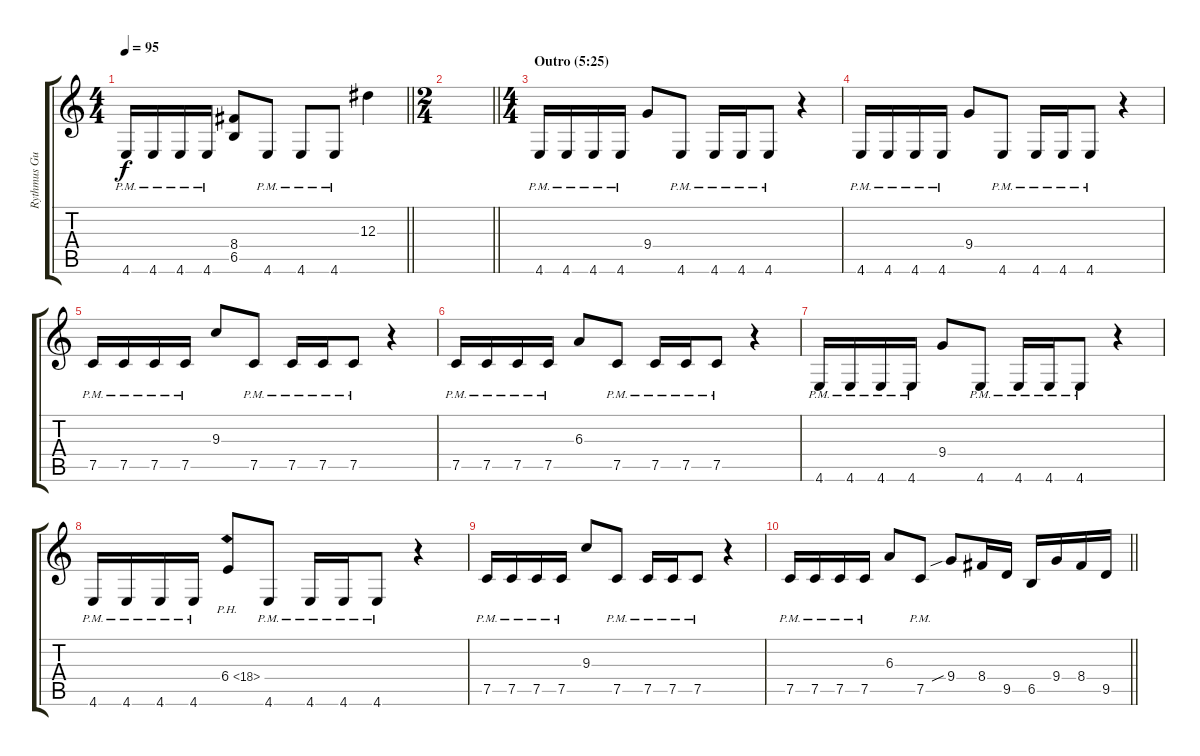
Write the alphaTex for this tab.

\track ("Rythmus Guitar 1" "Rythmus Gu") {instrument distortionguitar}
\staff {score tabs}
\tuning (C4 G3 Eb3 Bb2 F2 C2) {hide}
\ts (4 4)
\tempo 95
\clef g2
\barLineRight lightlight
\ks c
4.6{pm}.16{dy f} 4.6{pm}.16 4.6{pm}.16 4.6{pm}.16 (8.4 6.5).8 4.6{pm}.8 4.6{pm}.8 4.6{pm}.8 12.3.4 |
\ts (2 4)
\barLineRight lightlight
|
\ts (4 4)
\section ("" "Outro (5:25)")
4.6{pm}.16 4.6{pm}.16 4.6{pm}.16 4.6{pm}.16 9.4.8 4.6{pm}.8 4.6{pm}.16 4.6{pm}.16 4.6{pm}.8 r.4 |
4.6{pm}.16 4.6{pm}.16 4.6{pm}.16 4.6{pm}.16 9.4.8 4.6{pm}.8 4.6{pm}.16 4.6{pm}.16 4.6{pm}.8 r.4 |
7.5{pm}.16 7.5{pm}.16 7.5{pm}.16 7.5{pm}.16 9.3.8 7.5{pm}.8 7.5{pm}.16 7.5{pm}.16 7.5{pm}.8 r.4 |
7.5{pm}.16 7.5{pm}.16 7.5{pm}.16 7.5{pm}.16 6.3.8 7.5{pm}.8 7.5{pm}.16 7.5{pm}.16 7.5{pm}.8 r.4 |
4.6{pm}.16 4.6{pm}.16 4.6{pm}.16 4.6{pm}.16 9.4.8 4.6{pm}.8 4.6{pm}.16 4.6{pm}.16 4.6{pm}.8 r.4 |
4.6{pm}.16 4.6{pm}.16 4.6{pm}.16 4.6{pm}.16 6.4{ph 12}.8 4.6{pm}.8 4.6{pm}.16 4.6{pm}.16 4.6{pm}.8 r.4 |
7.5{pm}.16 7.5{pm}.16 7.5{pm}.16 7.5{pm}.16 9.3.8 7.5{pm}.8 7.5{pm}.16 7.5{pm}.16 7.5{pm}.8 r.4 |
\barLineRight lightlight
7.5{pm}.16{txt ""} 7.5{pm}.16 7.5{pm}.16 7.5{pm}.16 6.3.8 7.5{pm}.8 9.4{sib}.8 8.4.16 9.5.16 6.5.16 9.4.16 8.4.16 9.5.16
